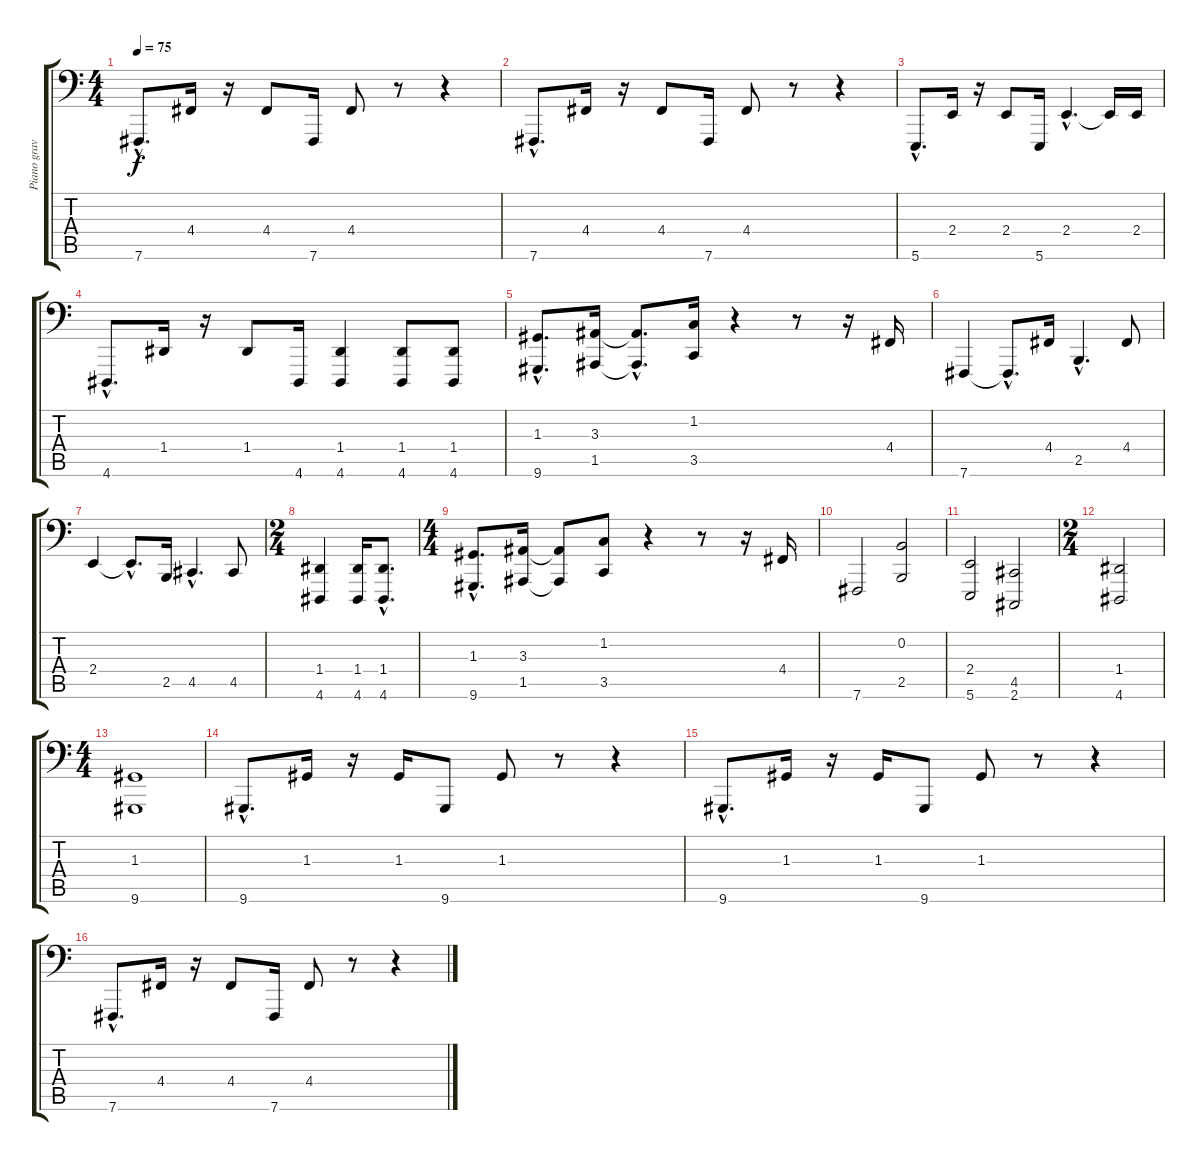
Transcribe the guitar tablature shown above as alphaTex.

\track ("Piano grave" "Piano grav") {instrument acousticgrandpiano}
\staff {score tabs}
\tuning (E3 B2 G2 D2 A1 B0) {hide}
\ts (4 4)
\tempo 75
\clef f4
\ks c
7.6{hac}.8{d dy f} 4.4.16 r.16 4.4.8 7.6.16 4.4.8 r.8 r.4 |
7.6{hac}.8{d} 4.4.16 r.16 4.4.8 7.6.16 4.4.8 r.8 r.4 |
5.6{hac}.8{d} 2.4.16 r.16 2.4.8 5.6.16 2.4{hac}.4{d} 2.4{t}.16 2.4.16 |
4.6{hac}.8{d} 1.4.16 r.16 1.4.8 4.6.16 (1.4 4.6).4 (1.4 4.6).8 (1.4 4.6).8 |
(1.3{hac} 9.6{hac}).8{d} (3.3 1.5).16 (3.3{hac t} 1.5{hac t}).8{d} (1.2 3.5).16 r.4 r.8 r.16 4.4.16 |
7.6.4 7.6{hac t}.8{d} 4.4.16 2.5{hac}.4{d} 4.4.8 |
2.4.4 2.4{hac t}.8{d} 2.5.16 4.5{hac}.4{d} 4.5.8 |
\ts (2 4)
(1.4 4.6).4 (1.4 4.6).16 (1.4{hac} 4.6{hac}).8{d} |
\ts (4 4)
(1.3{hac} 9.6{hac}).8{d} (3.3 1.5).16 (3.3{t} 1.5{t}).8 (1.2 3.5).8 r.4 r.8 r.16 4.4.16 |
7.6.2 (0.2 2.5).2 |
(2.4 5.6).2 (4.5 2.6).2 |
\ts (2 4)
(1.4 4.6).2 |
\ts (4 4)
(1.3 9.6).1 |
9.6{hac}.8{d} 1.3.16 r.16 1.3.16 9.6.8 1.3.8 r.8 r.4 |
9.6{hac}.8{d} 1.3.16 r.16 1.3.16 9.6.8 1.3.8 r.8 r.4 |
7.6{hac}.8{d} 4.4.16 r.16 4.4.8 7.6.16 4.4.8 r.8 r.4
